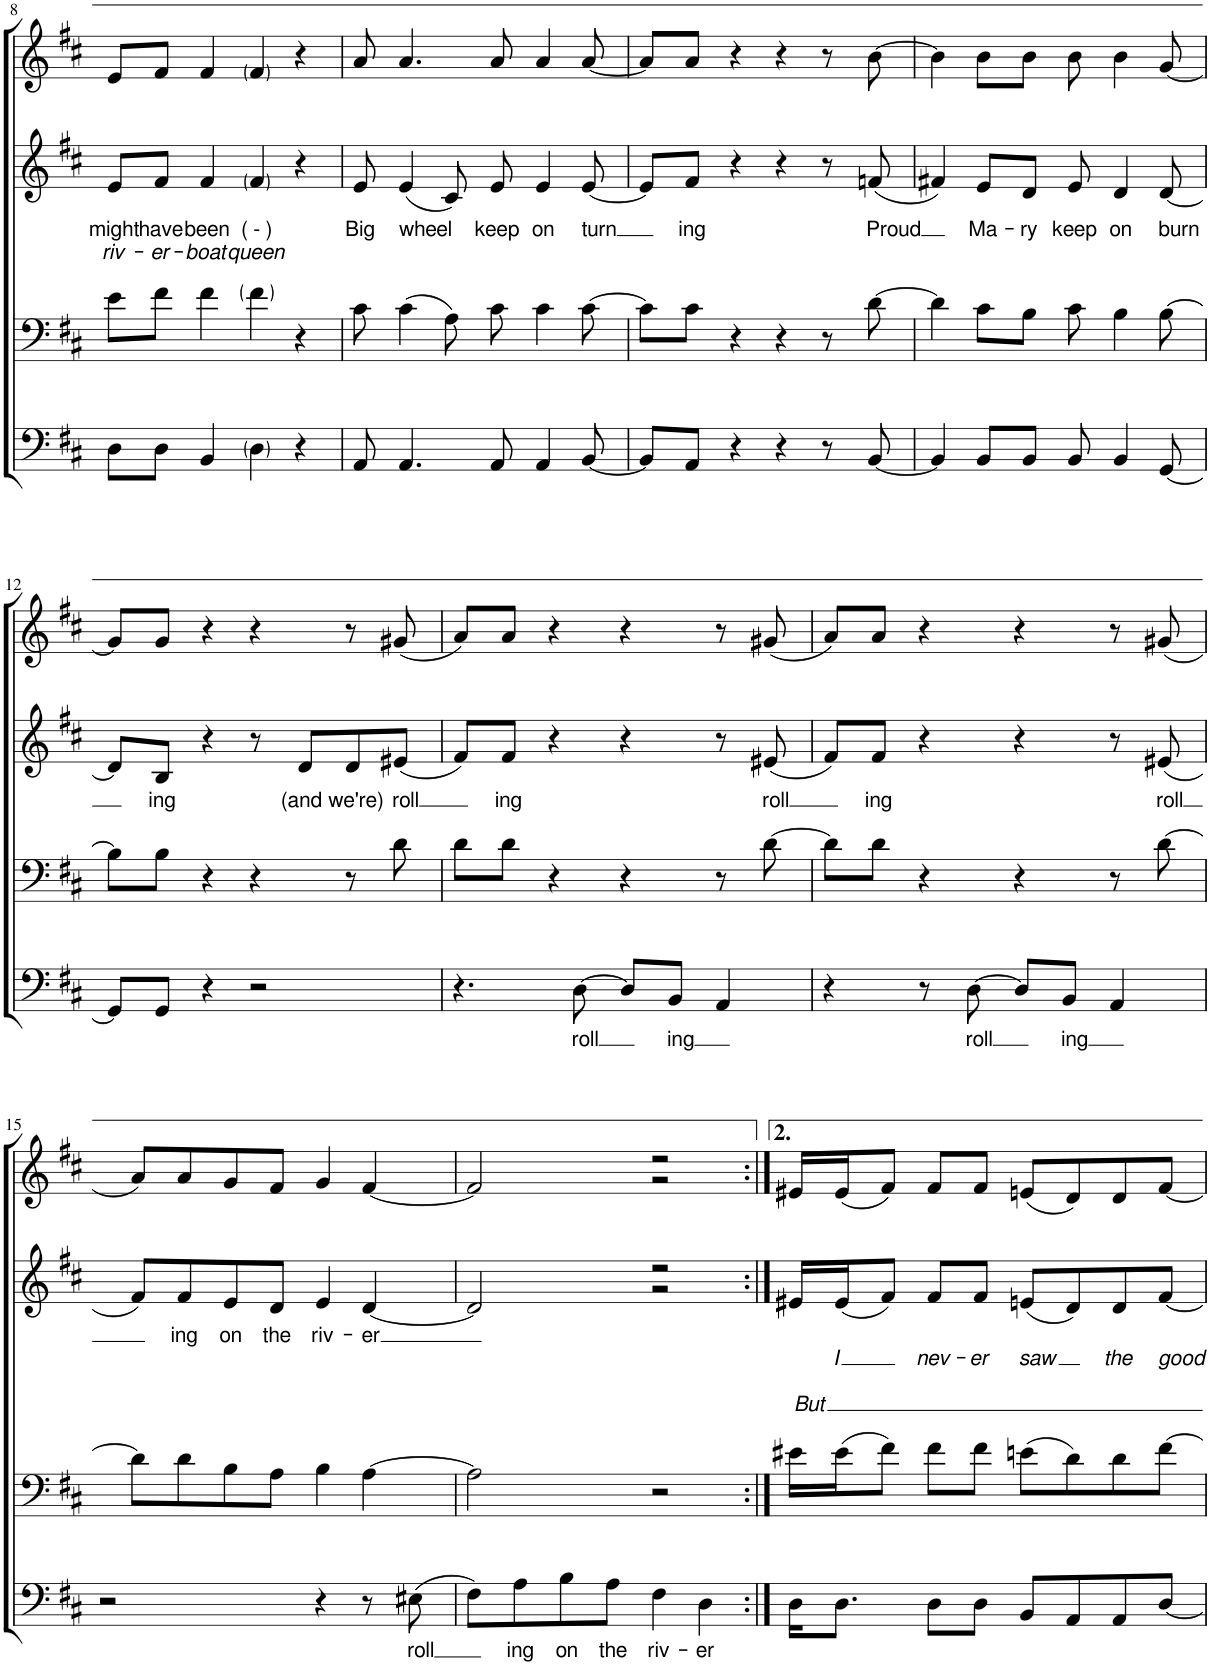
**kern	**text	**kern	**kern	**text	**text	**kern
*part4	*part4	*part3	*part2	*part2	*part2	*part1
*staff4	*staff4	*staff3	*staff2	*staff2	*staff2	*staff1
*I"Baß	*	*I"Tenor	*I"Alt	*	*	*I"Sopran
!!LO:PB:g=z
*clefF4	*	*clefF4	*clefG2	*	*	*clefG2
*k[f#c#]	*	*k[f#c#]	*k[f#c#]	*	*	*k[f#c#]
*M4/4	*	*M4/4	*M4/4	*	*	*M4/4
=8	=8	=8	=8	=8	=8	=8
!	!	!	!	!LO:LY:b	!LO:LY:b	!
8D\L	.	8e\L	8e/L	might	riv-	8e/L
!	!	!	!	!LO:LY:b	!LO:LY:b	!
8D\J	.	8f#\J	8f#/J	have	-er-	8f#/J
!	!	!	!	!LO:LY:b	!LO:LY:b	!
4BB/	.	4f#\	4f#/	been	-boat	4f#/
!	!	!	!	!LO:LY:b	!LO:LY:b	!
4D\	.	4f#\	4f#/	( - )	queen	4f#/
4r	.	4r	4r	.	.	4r
=9	=9	=9	=9	=9	=9	=9
!	!	!	!	!LO:LY:b	!	!
8AA/	.	8c#\	8e/	Big	.	8a/
!	!	!	!	!LO:LY:b	!	!
4.AA/	.	(4c#\	(4e/	wheel	.	4.a/
.	.	8A\)	8c#/)	.	.	.
!	!	!	!	!LO:LY:b	!	!
8AA/	.	8c#\	8e/	keep	.	8a/
!	!	!	!	!LO:LY:b	!	!
4AA/	.	4c#\	4e/	on	.	4a/
!	!	!	!	!LO:LY:b	!	!
[8BB/	.	[8c#\	[8e/	turn	.	[8a/
=10	=10	=10	=10	=10	=10	=10
8BB/L]	.	8c#\L]	8e/L]	.	.	8a/L]
!	!	!	!	!LO:LY:b	!	!
8AA/J	.	8c#\J	8f#/J	ing	.	8a/J
4r	.	4r	4r	.	.	4r
4r	.	4r	4r	.	.	4r
8r	.	8r	8r	.	.	8r
!	!	!	!	!LO:LY:b	!	!
[8BB/	.	[8d\	(8fn/	Proud	.	[8b\
=11	=11	=11	=11	=11	=11	=11
4BB/]	.	4d\]	4f#X/)	.	.	4b\]
!	!	!	!	!LO:LY:b	!	!
8BB/L	.	8c#\L	8e/L	Ma-	.	8b\L
!	!	!	!	!LO:LY:b	!	!
8BB/J	.	8B\J	8d/J	-ry	.	8b\J
!	!	!	!	!LO:LY:b	!	!
8BB/	.	8c#\	8e/	keep	.	8b\
!	!	!	!	!LO:LY:b	!	!
4BB/	.	4B\	4d/	on	.	4b\
!	!	!	!	!LO:LY:b	!	!
[8GG/	.	[8B\	[8d/	burn	.	[8g/
!!LO:LB:g=z
=12	=12	=12	=12	=12	=12	=12
8GG/L]	.	8B\L]	8d/L]	.	.	8g/L]
!	!	!	!	!LO:LY:b	!	!
8GG/J	.	8B\J	8B/J	ing	.	8g/J
4r	.	4r	4r	.	.	4r
2r	.	4r	8r	.	.	4r
!	!	!	!	!LO:LY:b	!	!
.	.	.	8d/L	(and	.	.
!	!	!	!	!LO:LY:b	!	!
.	.	8r	8d/	we're)	.	8r
!	!	!	!	!LO:LY:b	!	!
.	.	8d\	(8e#X/J	roll	.	(8g#X/
=13	=13	=13	=13	=13	=13	=13
4.r	.	8d\L	8f#/L)	.	.	8a/L)
!	!	!	!	!LO:LY:b	!	!
.	.	8d\J	8f#/J	ing	.	8a/J
.	.	4r	4r	.	.	4r
!	!LO:LY:b	!	!	!	!	!
[8D\	roll	.	.	.	.	.
8D/L]	.	4r	4r	.	.	4r
!	!LO:LY:b	!	!	!	!	!
8BB/J	ing	.	.	.	.	.
4AA/	.	8r	8r	.	.	8r
!	!	!	!	!LO:LY:b	!	!
.	.	[8d\	(8e#X/	roll	.	(8g#X/
=14	=14	=14	=14	=14	=14	=14
4r	.	8d\L]	8f#/L)	.	.	8a/L)
!	!	!	!	!LO:LY:b	!	!
.	.	8d\J	8f#/J	ing	.	8a/J
8r	.	4r	4r	.	.	4r
!	!LO:LY:b	!	!	!	!	!
[8D\	roll	.	.	.	.	.
8D/L]	.	4r	4r	.	.	4r
!	!LO:LY:b	!	!	!	!	!
8BB/J	ing	.	.	.	.	.
4AA/	.	8r	8r	.	.	8r
!	!	!	!	!LO:LY:b	!	!
.	.	[8d\	(8e#X/	roll	.	(8g#X/
!!LO:LB:g=z
=15	=15	=15	=15	=15	=15	=15
2r	.	8d\L]	8f#/L)	.	.	8a/L)
!	!	!	!	!LO:LY:b	!	!
.	.	8d\	8f#/	ing	.	8a/
!	!	!	!	!LO:LY:b	!	!
.	.	8B\	8e/	on	.	8g/
!	!	!	!	!LO:LY:b	!	!
.	.	8A\J	8d/J	the	.	8f#/J
!	!	!	!	!LO:LY:b	!	!
4r	.	4B\	4e/	riv-	.	4g/
!	!	!	!	!LO:LY:b	!	!
8r	.	[4A\	[4d/	-er	.	[4f#/
!	!LO:LY:b	!	!	!	!	!
(8E#X\	roll	.	.	.	.	.
=16	=16	=16	=16	=16	=16	=16
*	*	*	*^	*	*	*^
8F#\L)	.	2A\]	2d/]	2ryy	.	.	2f#/]	2ryy
!	!LO:LY:b	!	!	!	!	!	!	!
8A\	ing	.	.	.	.	.	.	.
!	!LO:LY:b	!	!	!	!	!	!	!
8B\	on	.	.	.	.	.	.	.
!	!LO:LY:b	!	!	!	!	!	!	!
8A\J	the	.	.	.	.	.	.	.
!	!LO:LY:b	!	!	!	!	!	!	!
4F#\	riv-	2r	2r	2r	.	.	2r	2r
!	!LO:LY:b	!	!	!	!	!	!	!
4D\	-er	.	.	.	.	.	.	.
*	*	*	*v	*v	*	*	*	*
*	*	*	*	*	*	*v	*v
=17:|!	=17:|!	=17:|!	=17:|!	=17:|!	=17:|!	=17:|!
!	!	!	!	!	!LO:LY:b	!
16D\KL	.	16e#X\LL	16e#X/LL	.	But	16e#X/LL
!	!	!	!	!	!LO:LY:b	!
8.D\J	.	(16e#\J	(16e#/J	.	I	(16e#/J
.	.	8f#\J)	8f#/J)	.	.	8f#/J)
!	!	!	!	!	!LO:LY:b	!
8D\L	.	8f#\L	8f#/L	.	nev-	8f#/L
!	!	!	!	!	!LO:LY:b	!
8D\J	.	8f#\J	8f#/J	.	-er	8f#/J
!	!	!	!	!	!LO:LY:b	!
8BB/L	.	(8en\L	(8en/L	.	saw	(8en/L
8AA/	.	8d\)	8d/)	.	.	8d/)
!	!	!	!	!	!LO:LY:b	!
8AA/	.	8d\	8d/	.	the	8d/
!	!	!	!	!	!LO:LY:b	!
[8D/J	.	[8f#\J	[8f#/J	.	good	[8f#/J
=	=	=	=	=	=	=
*-	*-	*-	*-	*-	*-	*-
